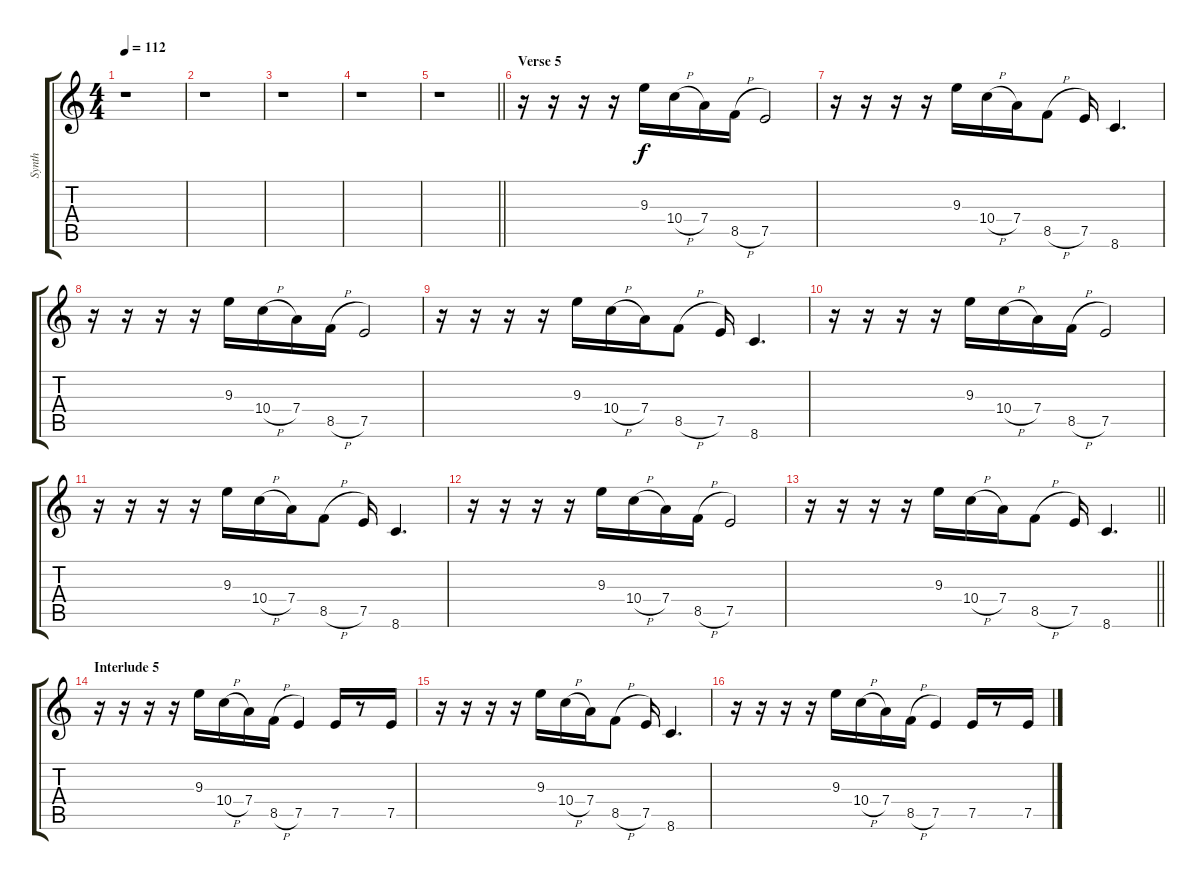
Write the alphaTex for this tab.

\track ("Synth" "Synth") {instrument synthbass1}
\staff {score tabs}
\tuning (E4 B3 G3 D3 A2 E2) {hide}
\ts (4 4)
\tempo 112
\clef g2
\ks c
r.1{dy f} |
r.1 |
r.1 |
r.1 |
\barLineRight lightlight
r.1 |
\section ("" "Verse 5")
r.16 r.16 r.16 r.16 9.3.16 10.4{h}.16 7.4.16 8.5{h}.16 7.5.2 |
r.16 r.16 r.16 r.16 9.3.16 10.4{h}.16 7.4.16 8.5{h}.8 7.5.16 8.6.4{d} |
r.16 r.16 r.16 r.16 9.3.16 10.4{h}.16 7.4.16 8.5{h}.16 7.5.2 |
r.16 r.16 r.16 r.16 9.3.16 10.4{h}.16 7.4.16 8.5{h}.8 7.5.16 8.6.4{d} |
r.16 r.16 r.16 r.16 9.3.16 10.4{h}.16 7.4.16 8.5{h}.16 7.5.2 |
r.16 r.16 r.16 r.16 9.3.16 10.4{h}.16 7.4.16 8.5{h}.8 7.5.16 8.6.4{d} |
r.16 r.16 r.16 r.16 9.3.16 10.4{h}.16 7.4.16 8.5{h}.16 7.5.2 |
\barLineRight lightlight
r.16 r.16 r.16 r.16 9.3.16 10.4{h}.16 7.4.16 8.5{h}.8 7.5.16 8.6.4{d} |
\section ("" "Interlude 5")
r.16 r.16 r.16 r.16 9.3.16 10.4{h}.16 7.4.16 8.5{h}.16 7.5.4 7.5.16 r.8 7.5.16 |
r.16 r.16 r.16 r.16 9.3.16 10.4{h}.16 7.4.16 8.5{h}.8 7.5.16 8.6.4{d} |
r.16 r.16 r.16 r.16 9.3.16 10.4{h}.16 7.4.16 8.5{h}.16 7.5.4 7.5.16 r.8 7.5.16
